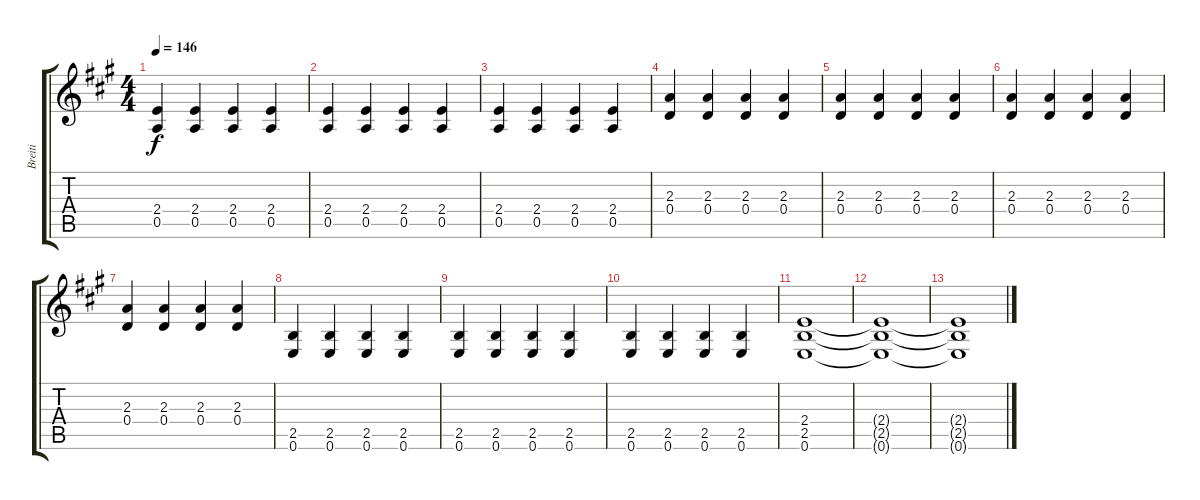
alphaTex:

\track ("Breiti" "Breiti") {instrument distortionguitar}
\staff {score tabs}
\tuning (E4 B3 G3 D3 A2 E2) {hide}
\ts (4 4)
\tempo 146
\clef g2
\ks a
(2.4 0.5).4{dy f} (2.4 0.5).4 (2.4 0.5).4 (2.4 0.5).4 |
(2.4 0.5).4 (2.4 0.5).4 (2.4 0.5).4 (2.4 0.5).4 |
(2.4 0.5).4 (2.4 0.5).4 (2.4 0.5).4 (2.4 0.5).4 |
(2.3 0.4).4 (2.3 0.4).4 (2.3 0.4).4 (2.3 0.4).4 |
(2.3 0.4).4 (2.3 0.4).4 (2.3 0.4).4 (2.3 0.4).4 |
(2.3 0.4).4 (2.3 0.4).4 (2.3 0.4).4 (2.3 0.4).4 |
(2.3 0.4).4 (2.3 0.4).4 (2.3 0.4).4 (2.3 0.4).4 |
(2.5 0.6).4 (2.5 0.6).4 (2.5 0.6).4 (2.5 0.6).4 |
(2.5 0.6).4 (2.5 0.6).4 (2.5 0.6).4 (2.5 0.6).4 |
(2.5 0.6).4 (2.5 0.6).4 (2.5 0.6).4 (2.5 0.6).4 |
(2.4 2.5 0.6).1 |
(2.4{t} 2.5{t} 0.6{t}).1 |
(2.4{t} 2.5{t} 0.6{t}).1
